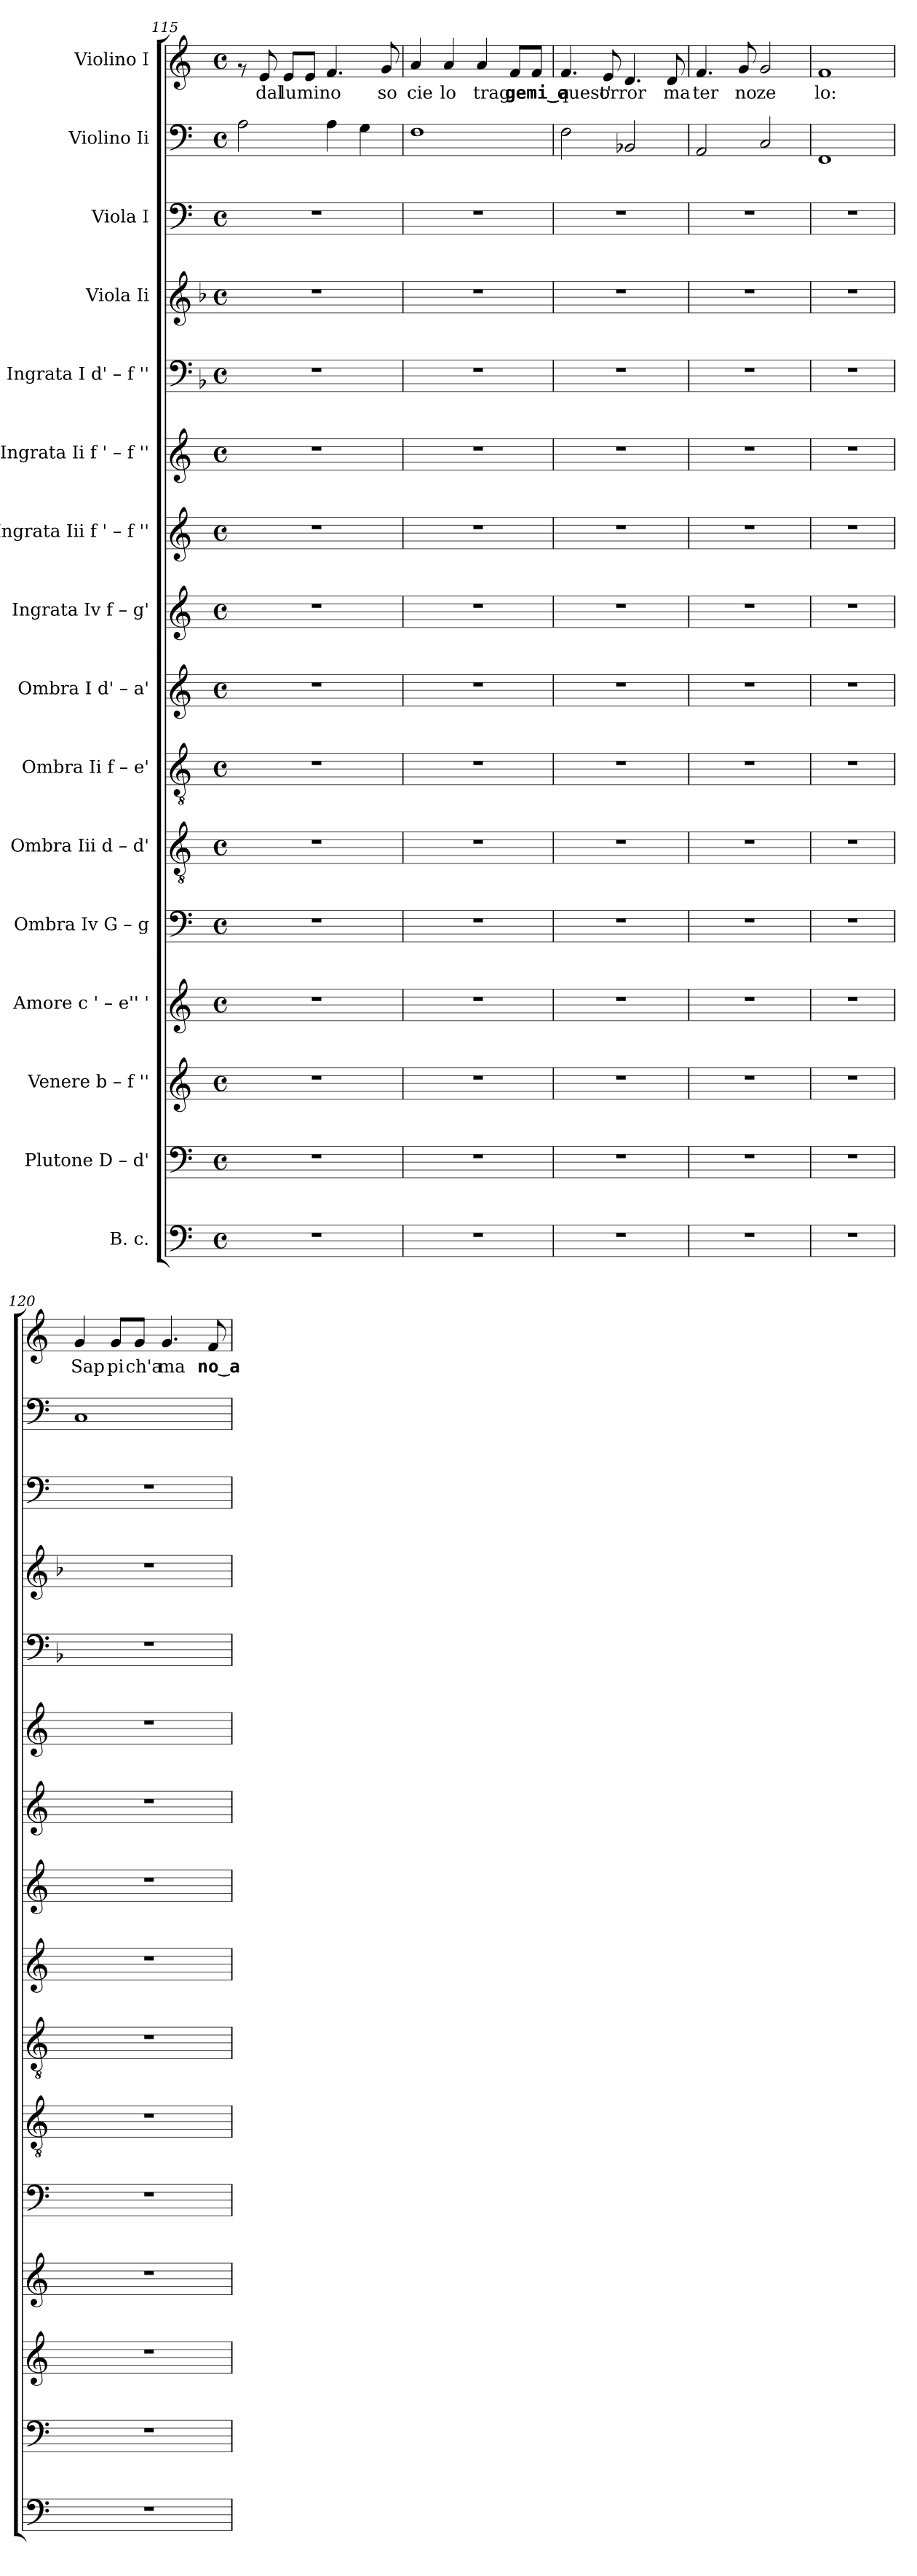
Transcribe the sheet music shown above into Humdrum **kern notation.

**kern	**kern	**kern	**kern	**kern	**kern	**kern	**kern	**kern	**kern	**kern	**kern	**kern	**kern	**kern	**kern	**text
*part16	*part15	*part14	*part13	*part12	*part11	*part10	*part9	*part8	*part7	*part6	*part5	*part4	*part3	*part2	*part1	*part1
*staff16	*staff15	*staff14	*staff13	*staff12	*staff11	*staff10	*staff9	*staff8	*staff7	*staff6	*staff5	*staff4	*staff3	*staff2	*staff1	*staff1
*I"B. c.	*I"Plutone  D – d'	*I"Venere  b – f ''	*I"Amore  c ' – e''  '	*I"Ombra Iv  G – g	*I"Ombra Iii  d – d'	*I"Ombra Ii  f – e'	*I"Ombra I  d' – a'	*I"Ingrata Iv  f – g'	*I"Ingrata Iii  f ' – f ''	*I"Ingrata Ii  f ' – f ''	*I"Ingrata I  d' – f ''	*I"Viola Ii	*I"Viola I	*I"Violino Ii	*I"Violino I	*
*clefF4	*clefF4	*clefG2	*clefG2	*clefF4	*clefGv2	*clefGv2	*clefG2	*clefG2	*clefG2	*clefG2	*clefF4	*clefG2	*clefF4	*clefF4	*clefG2	*
*k[]	*k[]	*k[]	*k[]	*k[]	*k[]	*k[]	*k[]	*k[]	*k[]	*k[]	*k[b-]	*k[b-]	*k[]	*k[]	*k[]	*
*C:	*C:	*C:	*C:	*C:	*C:	*C:	*C:	*C:	*C:	*C:	*F:	*F:	*C:	*C:	*C:	*
*M4/4	*M4/4	*M4/4	*M4/4	*M4/4	*M4/4	*M4/4	*M4/4	*M4/4	*M4/4	*M4/4	*M4/4	*M4/4	*M4/4	*M4/4	*M4/4	*
*met(c)	*met(c)	*met(c)	*met(c)	*met(c)	*met(c)	*met(c)	*met(c)	*met(c)	*met(c)	*met(c)	*met(c)	*met(c)	*met(c)	*met(c)	*met(c)	*
=115	=115	=115	=115	=115	=115	=115	=115	=115	=115	=115	=115	=115	=115	=115	=115	=115
1r	1r	1r	1r	1r	1r	1r	1r	1r	1r	1r	1r	1r	1r	2A\	8rf	.
!	!	!	!	!	!	!	!	!	!	!	!	!	!	!	!	!LO:LY:b:cj
.	.	.	.	.	.	.	.	.	.	.	.	.	.	.	8e/	dal
!	!	!	!	!	!	!	!	!	!	!	!	!	!	!	!	!LO:LY:b:cj
.	.	.	.	.	.	.	.	.	.	.	.	.	.	.	8e/L	lumino
!	!	!	!	!	!	!	!	!	!	!	!	!	!	!	!	!LO:LY:b:cj
.	.	.	.	.	.	.	.	.	.	.	.	.	.	.	8e/J	.
!	!	!	!	!	!	!	!	!	!	!	!	!	!	!	!	!LO:LY:b:cj
.	.	.	.	.	.	.	.	.	.	.	.	.	.	4A\	4.f/	.
.	.	.	.	.	.	.	.	.	.	.	.	.	.	4G\	.	.
!	!	!	!	!	!	!	!	!	!	!	!	!	!	!	!	!LO:LY:b:cj
.	.	.	.	.	.	.	.	.	.	.	.	.	.	.	8g/	so
=116	=116	=116	=116	=116	=116	=116	=116	=116	=116	=116	=116	=116	=116	=116	=116	=116
!	!	!	!	!	!	!	!	!	!	!	!	!	!	!	!	!LO:LY:b:cj
1r	1r	1r	1r	1r	1r	1r	1r	1r	1r	1r	1r	1r	1r	1F	4a/	cie
!	!	!	!	!	!	!	!	!	!	!	!	!	!	!	!	!LO:LY:b:cj
.	.	.	.	.	.	.	.	.	.	.	.	.	.	.	4a/	lo
!	!	!	!	!	!	!	!	!	!	!	!	!	!	!	!	!LO:LY:b:cj
.	.	.	.	.	.	.	.	.	.	.	.	.	.	.	4a/	trag
!	!	!	!	!	!	!	!	!	!	!	!	!	!	!	!	!LO:LY:b:cj
.	.	.	.	.	.	.	.	.	.	.	.	.	.	.	8f/L	gemi‿a
!	!	!	!	!	!	!	!	!	!	!	!	!	!	!	!	!LO:LY:b:cj
.	.	.	.	.	.	.	.	.	.	.	.	.	.	.	8f/J	.
=117	=117	=117	=117	=117	=117	=117	=117	=117	=117	=117	=117	=117	=117	=117	=117	=117
!	!	!	!	!	!	!	!	!	!	!	!	!	!	!	!	!LO:LY:b:cj
1r	1r	1r	1r	1r	1r	1r	1r	1r	1r	1r	1r	1r	1r	2F\	4.f/	quest'
!	!	!	!	!	!	!	!	!	!	!	!	!	!	!	!	!LO:LY:b:cj
.	.	.	.	.	.	.	.	.	.	.	.	.	.	.	8e/	orror
!	!	!	!	!	!	!	!	!	!	!	!	!	!	!	!	!LO:LY:b:cj
.	.	.	.	.	.	.	.	.	.	.	.	.	.	2BB-X/	4.d/	.
!	!	!	!	!	!	!	!	!	!	!	!	!	!	!	!	!LO:LY:b:cj
.	.	.	.	.	.	.	.	.	.	.	.	.	.	.	8d/	ma
=118	=118	=118	=118	=118	=118	=118	=118	=118	=118	=118	=118	=118	=118	=118	=118	=118
!	!	!	!	!	!	!	!	!	!	!	!	!	!	!	!	!LO:LY:b:cj
1r	1r	1r	1r	1r	1r	1r	1r	1r	1r	1r	1r	1r	1r	2AA/	4.f/	ter
!	!	!	!	!	!	!	!	!	!	!	!	!	!	!	!	!LO:LY:b:cj
.	.	.	.	.	.	.	.	.	.	.	.	.	.	.	8g/	no
!	!	!	!	!	!	!	!	!	!	!	!	!	!	!	!	!LO:LY:b:cj
.	.	.	.	.	.	.	.	.	.	.	.	.	.	2C/	2g/	ze
=119	=119	=119	=119	=119	=119	=119	=119	=119	=119	=119	=119	=119	=119	=119	=119	=119
!	!	!	!	!	!	!	!	!	!	!	!	!	!	!	!	!LO:LY:b:cj
1r	1r	1r	1r	1r	1r	1r	1r	1r	1r	1r	1r	1r	1r	1FF	1f	lo:
=120	=120	=120	=120	=120	=120	=120	=120	=120	=120	=120	=120	=120	=120	=120	=120	=120
!	!	!	!	!	!	!	!	!	!	!	!	!	!	!	!	!LO:LY:b:cj
1r	1r	1r	1r	1r	1r	1r	1r	1r	1r	1r	1r	1r	1r	1C	4g/	Sap
!	!	!	!	!	!	!	!	!	!	!	!	!	!	!	!	!LO:LY:b:cj
.	.	.	.	.	.	.	.	.	.	.	.	.	.	.	8g/L	pi
!	!	!	!	!	!	!	!	!	!	!	!	!	!	!	!	!LO:LY:b:cj
.	.	.	.	.	.	.	.	.	.	.	.	.	.	.	8g/J	ch'a
!	!	!	!	!	!	!	!	!	!	!	!	!	!	!	!	!LO:LY:b:cj
.	.	.	.	.	.	.	.	.	.	.	.	.	.	.	4.g/	ma
!	!	!	!	!	!	!	!	!	!	!	!	!	!	!	!	!LO:LY:b:cj
.	.	.	.	.	.	.	.	.	.	.	.	.	.	.	8f/	no‿a
=	=	=	=	=	=	=	=	=	=	=	=	=	=	=	=	=
*-	*-	*-	*-	*-	*-	*-	*-	*-	*-	*-	*-	*-	*-	*-	*-	*-
